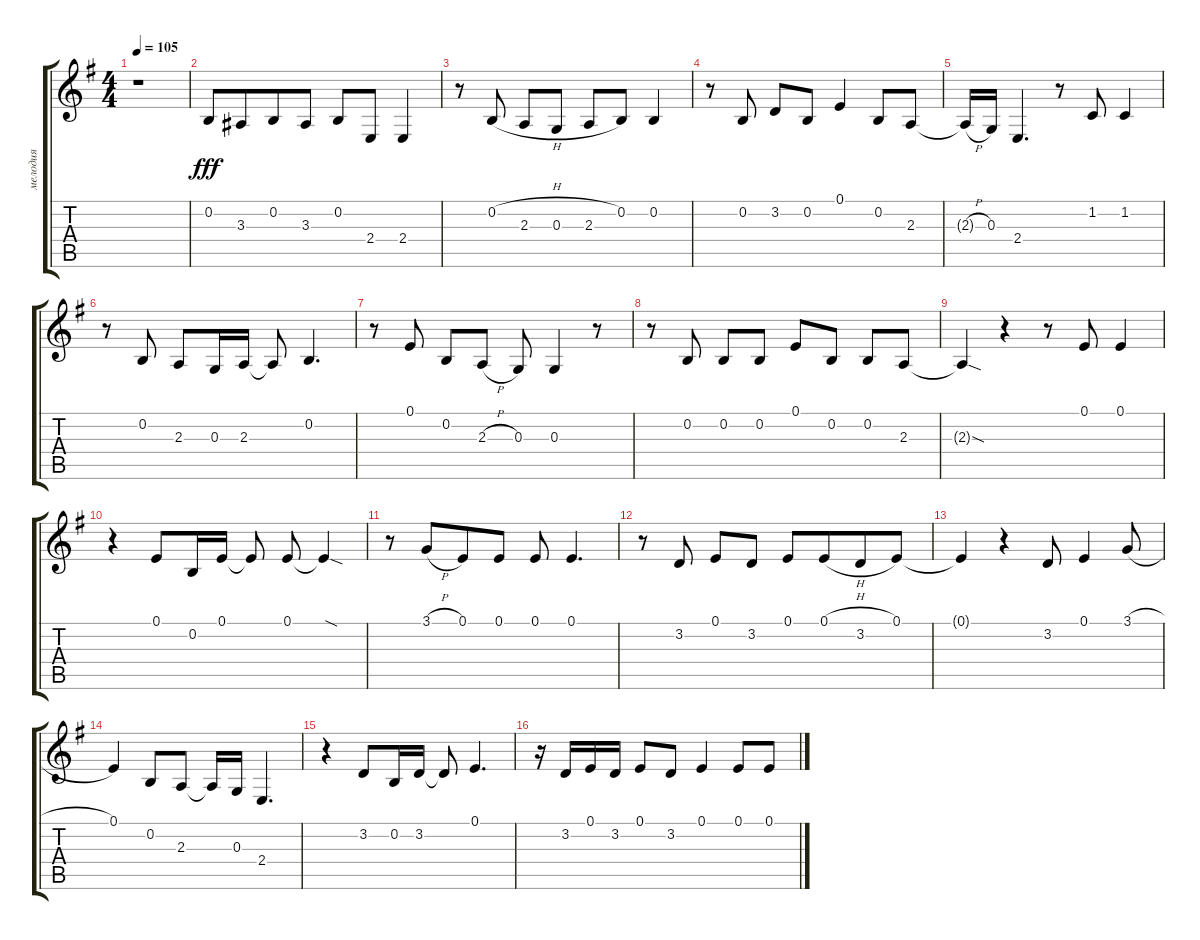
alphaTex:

\track ("мелодия" "мелодия") {instrument accordion}
\staff {score tabs}
\tuning (E4 B3 G3 D3 A2 E2) {hide}
\ts (4 4)
\tempo 105
\clef g2
\ks eminor
r.1{dy fff} |
0.2.8 3.3.8{beam merge} 0.2.8 3.3.8 0.2.8 2.4.8 2.4.4 |
r.8 0.2{h}.8 2.3.8 0.3.8 2.3.8 0.2.8 0.2.4 |
r.8 0.2.8 3.2.8 0.2.8 0.1.4 0.2.8 2.3.8 |
2.3{h t}.16 0.3.16 2.4.4{d} r.8 1.2.8 1.2.4 |
r.8 0.2.8 2.3.8 0.3.16 2.3.16 2.3{t}.8 0.2.4{d} |
r.8 0.1.8 0.2.8 2.3{h}.8 0.3.8 0.3.4 r.8 |
r.8 0.2.8 0.2.8 0.2.8 0.1.8 0.2.8 0.2.8 2.3.8 |
2.3{sod t}.4 r.4 r.8 0.1.8 0.1.4 |
r.4 0.1.8 0.2.16 0.1.16 0.1{t}.8{beam split} 0.1.8 0.1{sod t}.4 |
r.8 3.1{h}.8{beam merge} 0.1.8 0.1.8 0.1.8 0.1.4{d} |
r.8 3.2.8 0.1.8 3.2.8 0.1.8 0.1{h}.8{beam merge} 3.2.8 0.1.8 |
0.1{t}.4 r.4 3.2.8 0.1.4 3.1{h}.8 |
0.1.4 0.2.8 2.3.8 2.3{t}.16 0.3.16 2.4.4{d} |
r.4 3.2.8 0.2.16 3.2.16 3.2{t}.8 0.1.4{d} |
r.16 3.2.16 0.1.16 3.2.16 0.1.8 3.2.8 0.1.4 0.1.8 0.1.8
